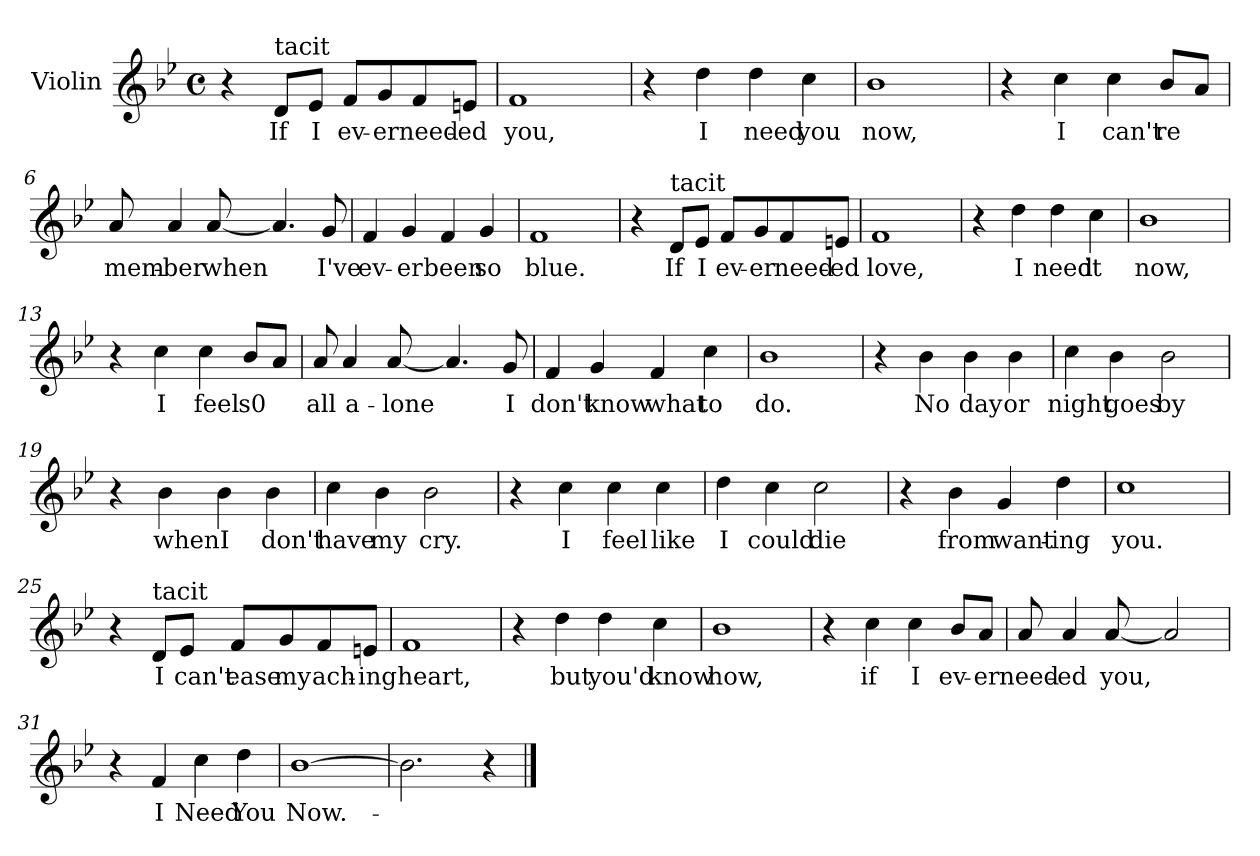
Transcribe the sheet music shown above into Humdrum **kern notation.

**kern	**text
*part1	*part1
*staff1	*staff1
*I"Violin	*
*I'Vln	*
*clefG2	*
*k[b-e-]	*
*B-:	*
*M4/4	*
*met(c)	*
=1	=1
4r	.
!LO:TX:a:t=tacit	!
8d/L	If
8e-/J	I
8f/L	ev-
8g/	-er
8f/	need-
8en/J	-ed
=2	=2
1f	you,
=3	=3
4r	.
4dd\	I
4dd\	need
4cc\	you
=4	=4
1b-	now,
=5	=5
4r	.
4cc\	I
4cc\	can't
8b-/L	re
8a/J	.
!!LO:LB:g=z
=6	=6
8a/	mem-
4a/	-ber
[8a/	when
4.a/]	.
8g/	I've
=7	=7
4f/	ev-
4g/	-er
4f/	been
4g/	so
=8	=8
1f	blue.
=9	=9
4r	.
!LO:TX:a:t=tacit	!
8d/L	If
8e-/J	I
8f/L	ev-
8g/	-er
8f/	need-
8en/J	-ed
=10	=10
1f	love,
!!LO:LB:g=z
=11	=11
4r	.
4dd\	I
4dd\	need
4cc\	it
=12	=12
1b-	now,
=13	=13
4r	.
4cc\	I
4cc\	feel
8b-/L	s0
8a/J	.
=14	=14
8a/	all
4a/	a-
[8a/	-lone
4.a/]	.
8g/	I
=15	=15
4f/	don't
4g/	know
4f/	what
4cc\	to
!!LO:LB:g=z
=16	=16
1b-	do.
=17	=17
4r	.
4b-\	No
4b-\	day
4b-\	or
=18	=18
4cc\	night
4b-\	goes
2b-\	by
=19	=19
4r	.
4b-\	when
4b-\	I
4b-\	don't
=20	=20
4cc\	have
4b-\	my
2b-\	cry.
!!LO:LB:g=z
=21	=21
4r	.
4cc\	I
4cc\	feel
4cc\	like
=22	=22
4dd\	I
4cc\	could
2cc\	die
=23	=23
4r	.
4b-\	from
4g/	want-
4dd\	-ing
=24	=24
1cc	you.
=25	=25
4r	.
!LO:TX:a:t=tacit	!
8d/L	I
8e-/J	can't
8f/L	ease
8g/	my
8f/	ach-
8en/J	-ing
!!LO:LB:g=z
=26	=26
1f	heart,
=27	=27
4r	.
4dd\	but
4dd\	you'd
4cc\	know
=28	=28
1b-	how,
=29	=29
4r	.
4cc\	if
4cc\	I
8b-/L	ev-
8a/J	-er
!!LO:LB:g=z
=30	=30
8a/	need-
4a/	-ed
[8a/	you,
2a/]	.
=31	=31
4r	.
4f/	I
4cc\	Need
4dd\	You
=32	=32
[1b-	Now.-
=33	=33
2.b-\]	.
4r	.
==	==
*-	*-
